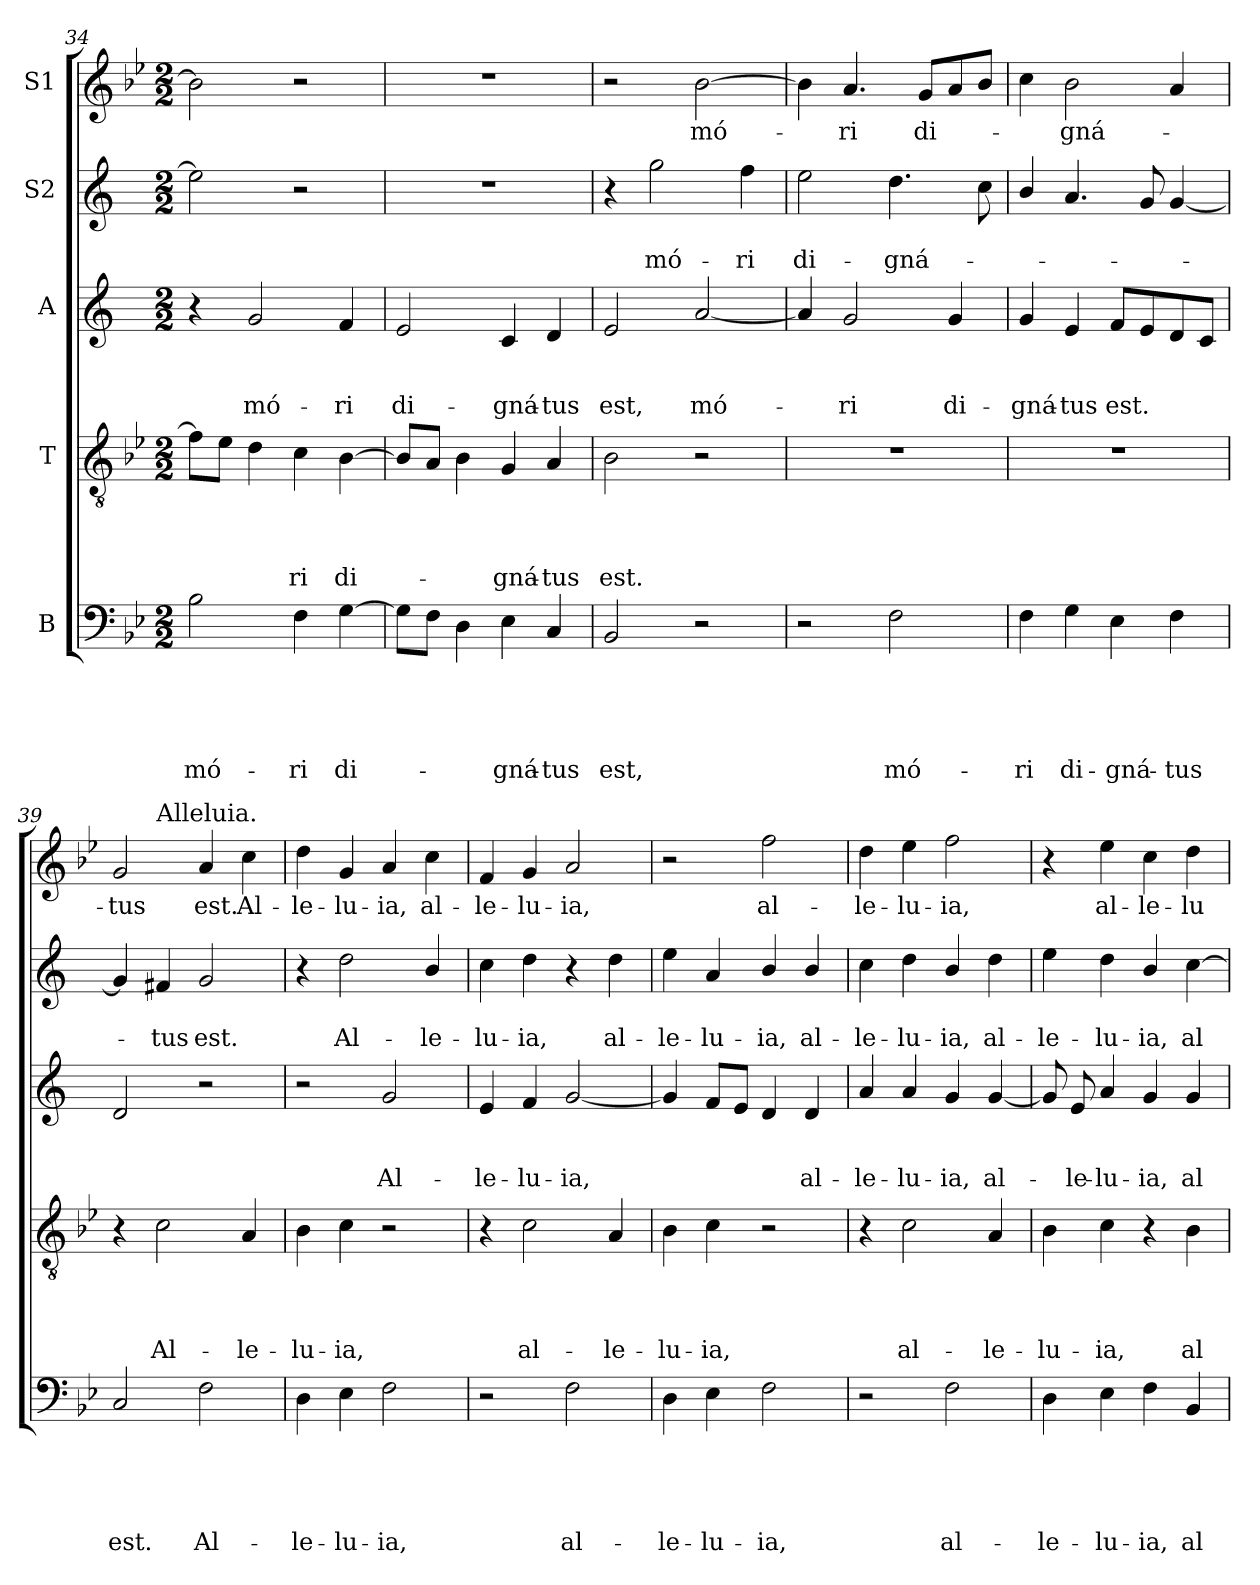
**kern	**text	**text	**text	**text	**text	**kern	**text	**text	**text	**text	**kern	**text	**text	**text	**kern	**text	**text	**kern	**text
*part5	*part5	*part5	*part5	*part5	*part5	*part4	*part4	*part4	*part4	*part4	*part3	*part3	*part3	*part3	*part2	*part2	*part2	*part1	*part1
*staff5	*staff5	*staff5	*staff5	*staff5	*staff5	*staff4	*staff4	*staff4	*staff4	*staff4	*staff3	*staff3	*staff3	*staff3	*staff2	*staff2	*staff2	*staff1	*staff1
*I"B	*	*	*	*	*	*I"T	*	*	*	*	*I"A	*	*	*	*I"S2	*	*	*I"S1	*
*clefF4	*	*	*	*	*	*clefGv2	*	*	*	*	*clefG2	*	*	*	*clefG2	*	*	*clefG2	*
*	*	*	*	*	*	*	*	*	*	*	*ITrd1c2	*	*	*	*ITrd1c2	*	*	*	*
*k[b-e-]	*	*	*	*	*	*k[b-e-]	*	*	*	*	*k[b-e-]	*	*	*	*k[b-e-]	*	*	*k[b-e-]	*
*B-:	*	*	*	*	*	*B-:	*	*	*	*	*B-:	*	*	*	*B-:	*	*	*B-:	*
*M2/2	*	*	*	*	*	*M2/2	*	*	*	*	*M2/2	*	*	*	*M2/2	*	*	*M2/2	*
=34	=34	=34	=34	=34	=34	=34	=34	=34	=34	=34	=34	=34	=34	=34	=34	=34	=34	=34	=34
!	!	!	!	!	!LO:LY:b	!	!	!	!	!	!	!	!	!	!	!	!	!	!
2B-\	.	.	.	.	mó-	8f\L]	.	.	.	.	4r	.	.	.	2dd\]	.	.	2b-\]	.
.	.	.	.	.	.	8e-\J	.	.	.	.	.	.	.	.	.	.	.	.	.
!	!	!	!	!	!	!	!	!	!	!	!	!	!	!LO:LY:b	!	!	!	!	!
.	.	.	.	.	.	4d\	.	.	.	.	2f/	.	.	mó-	.	.	.	.	.
!	!	!	!	!	!LO:LY:b	!	!	!	!	!LO:LY:b	!	!	!	!	!	!	!	!	!
4F\	.	.	.	.	-ri	4c\	.	.	.	-ri	.	.	.	.	2r	.	.	2r	.
!	!	!	!	!	!LO:LY:b	!	!	!	!	!LO:LY:b	!	!	!	!LO:LY:b	!	!	!	!	!
[4G\	.	.	.	.	di-	[4B-\	.	.	.	di-	4e-/	.	.	-ri	.	.	.	.	.
=35	=35	=35	=35	=35	=35	=35	=35	=35	=35	=35	=35	=35	=35	=35	=35	=35	=35	=35	=35
!	!	!	!	!	!	!	!	!	!	!	!	!	!	!LO:LY:b	!	!	!	!	!
8G\L]	.	.	.	.	.	8B-/L]	.	.	.	.	2d/	.	.	di-	1r	.	.	1r	.
8F\J	.	.	.	.	.	8A/J	.	.	.	.	.	.	.	.	.	.	.	.	.
4D\	.	.	.	.	.	4B-\	.	.	.	.	.	.	.	.	.	.	.	.	.
!	!	!	!	!	!LO:LY:b	!	!	!	!	!LO:LY:b	!	!	!	!LO:LY:b	!	!	!	!	!
4E-\	.	.	.	.	-gná-	4G/	.	.	.	-gná-	4B-/	.	.	-gná-	.	.	.	.	.
!	!	!	!	!	!LO:LY:b	!	!	!	!	!LO:LY:b	!	!	!	!LO:LY:b	!	!	!	!	!
4C/	.	.	.	.	-tus	4A/	.	.	.	-tus	4c/	.	.	-tus	.	.	.	.	.
=36	=36	=36	=36	=36	=36	=36	=36	=36	=36	=36	=36	=36	=36	=36	=36	=36	=36	=36	=36
!	!	!	!	!	!LO:LY:b	!	!	!	!	!LO:LY:b	!	!	!	!LO:LY:b	!	!	!	!	!
2BB-/	.	.	.	.	est,	2B-\	.	.	.	est.	2d/	.	.	est,	4r	.	.	2r	.
!	!	!	!	!	!	!	!	!	!	!	!	!	!	!	!	!	!LO:LY:b	!	!
.	.	.	.	.	.	.	.	.	.	.	.	.	.	.	2ff\	.	mó-	.	.
!	!	!	!	!	!	!	!	!	!	!	!	!	!	!LO:LY:b	!	!	!	!	!LO:LY:b
2r	.	.	.	.	.	2r	.	.	.	.	[2g/	.	.	mó-	.	.	.	[2b-\	mó-
!	!	!	!	!	!	!	!	!	!	!	!	!	!	!	!	!	!LO:LY:b	!	!
.	.	.	.	.	.	.	.	.	.	.	.	.	.	.	4ee-\	.	-ri	.	.
=37	=37	=37	=37	=37	=37	=37	=37	=37	=37	=37	=37	=37	=37	=37	=37	=37	=37	=37	=37
!	!	!	!	!	!	!	!	!	!	!	!	!	!	!	!	!	!LO:LY:b	!	!
2r	.	.	.	.	.	1r	.	.	.	.	4g/]	.	.	.	2dd\	.	di-	4b-\]	.
!	!	!	!	!	!	!	!	!	!	!	!	!	!	!LO:LY:b	!	!	!	!	!LO:LY:b
.	.	.	.	.	.	.	.	.	.	.	2f/	.	.	-ri	.	.	.	4.a/	-ri
!	!	!	!	!	!LO:LY:b	!	!	!	!	!	!	!	!	!	!	!	!LO:LY:b	!	!
2F\	.	.	.	.	mó-	.	.	.	.	.	.	.	.	.	4.cc\	.	-gná-	.	.
!	!	!	!	!	!	!	!	!	!	!	!	!	!	!	!	!	!	!	!LO:LY:b
.	.	.	.	.	.	.	.	.	.	.	.	.	.	.	.	.	.	8g/L	di-
!	!	!	!	!	!	!	!	!	!	!	!	!	!	!LO:LY:b	!	!	!	!	!
.	.	.	.	.	.	.	.	.	.	.	4f/	.	.	di-	.	.	.	8a/	.
.	.	.	.	.	.	.	.	.	.	.	.	.	.	.	8b-\	.	.	8b-/J	.
!!LO:PB:g=z
=38	=38	=38	=38	=38	=38	=38	=38	=38	=38	=38	=38	=38	=38	=38	=38	=38	=38	=38	=38
!	!	!	!	!	!LO:LY:b	!	!	!	!	!	!	!	!	!LO:LY:b	!	!	!	!	!
4F\	.	.	.	.	-ri	1r	.	.	.	.	4f/	.	.	-gná-	4a/	.	.	4cc\	.
!	!	!	!	!	!LO:LY:b	!	!	!	!	!	!	!	!	!LO:LY:b	!	!	!	!	!LO:LY:b
4G\	.	.	.	.	di-	.	.	.	.	.	4d/	.	.	-tus	4.g/	.	.	2b-\	-gná-
!	!	!	!	!	!LO:LY:b	!	!	!	!	!	!	!	!	!LO:LY:b	!	!	!	!	!
4E-\	.	.	.	.	-gná-	.	.	.	.	.	8e-/L	.	.	est.	.	.	.	.	.
.	.	.	.	.	.	.	.	.	.	.	8d/	.	.	.	8f/	.	.	.	.
!	!	!	!	!	!LO:LY:b	!	!	!	!	!	!	!	!	!	!	!	!	!	!
4F\	.	.	.	.	-tus	.	.	.	.	.	8c/	.	.	.	[4f/	.	.	4a/	.
.	.	.	.	.	.	.	.	.	.	.	8B-/J	.	.	.	.	.	.	.	.
=39	=39	=39	=39	=39	=39	=39	=39	=39	=39	=39	=39	=39	=39	=39	=39	=39	=39	=39	=39
!	!	!	!	!	!LO:LY:b	!	!	!	!	!	!	!	!	!	!	!	!	!	!LO:LY:b
*	*	*	*	*	*	*	*	*	*	*	*	*	*	*	*	*	*	*^	*
2C/	.	.	.	.	est.	4r	.	.	.	.	2c/	.	.	.	4f/]	.	.	2g/	4ryy	-tus
!	!	!	!	!	!	!	!	!	!	!	!	!	!	!	!	!	!	!	!LO:TX:a:t=Alleluia.	!
!	!	!	!	!	!	!	!	!	!	!LO:LY:b	!	!	!	!	!	!	!LO:LY:b	!	!	!
.	.	.	.	.	.	2c\	.	.	.	Al-	.	.	.	.	4en/	.	-tus	.	2.ryy	.
!	!	!	!	!	!LO:LY:b	!	!	!	!	!	!	!	!	!	!	!	!LO:LY:b	!	!	!LO:LY:b
2F\	.	.	.	.	Al-	.	.	.	.	.	2r	.	.	.	2f/	.	est.	4a/	.	est.
!	!	!	!	!	!	!	!	!	!	!LO:LY:b	!	!	!	!	!	!	!	!	!	!LO:LY:b
.	.	.	.	.	.	4A/	.	.	.	-le-	.	.	.	.	.	.	.	4cc\	.	Al-
=40	=40	=40	=40	=40	=40	=40	=40	=40	=40	=40	=40	=40	=40	=40	=40	=40	=40	=40	=40	=40
!	!	!	!	!	!LO:LY:b	!	!	!	!	!LO:LY:b	!	!	!	!	!	!	!	!	!	!LO:LY:b
*	*	*	*	*	*	*	*	*	*	*	*	*	*	*	*	*	*	*v	*v	*
4D\	.	.	.	.	-le-	4B-\	.	.	.	-lu-	2r	.	.	.	4r	.	.	4dd\	-le-
!	!	!	!	!	!LO:LY:b	!	!	!	!	!LO:LY:b	!	!	!	!	!	!	!LO:LY:b	!	!LO:LY:b
4E-\	.	.	.	.	-lu-	4c\	.	.	.	-ia,	.	.	.	.	2cc\	.	Al-	4g/	-lu-
!	!	!	!	!	!LO:LY:b	!	!	!	!	!	!	!	!	!LO:LY:b	!	!	!	!	!LO:LY:b
2F\	.	.	.	.	-ia,	2r	.	.	.	.	2f/	.	.	Al-	.	.	.	4a/	-ia,
!	!	!	!	!	!	!	!	!	!	!	!	!	!	!	!	!	!LO:LY:b	!	!LO:LY:b
.	.	.	.	.	.	.	.	.	.	.	.	.	.	.	4a/	.	-le-	4cc\	al-
=41	=41	=41	=41	=41	=41	=41	=41	=41	=41	=41	=41	=41	=41	=41	=41	=41	=41	=41	=41
!	!	!	!	!	!	!	!	!	!	!	!	!	!	!LO:LY:b	!	!	!LO:LY:b	!	!LO:LY:b
2r	.	.	.	.	.	4r	.	.	.	.	4d/	.	.	-le-	4b-\	.	-lu-	4f/	-le-
!	!	!	!	!	!	!	!	!	!	!LO:LY:b	!	!	!	!LO:LY:b	!	!	!LO:LY:b	!	!LO:LY:b
.	.	.	.	.	.	2c\	.	.	.	al-	4e-/	.	.	-lu-	4cc\	.	-ia,	4g/	-lu-
!	!	!	!	!	!LO:LY:b	!	!	!	!	!	!	!	!	!LO:LY:b	!	!	!	!	!LO:LY:b
2F\	.	.	.	.	al-	.	.	.	.	.	[2f/	.	.	-ia,	4r	.	.	2a/	-ia,
!	!	!	!	!	!	!	!	!	!	!LO:LY:b	!	!	!	!	!	!	!LO:LY:b	!	!
.	.	.	.	.	.	4A/	.	.	.	-le-	.	.	.	.	4cc\	.	al-	.	.
=42	=42	=42	=42	=42	=42	=42	=42	=42	=42	=42	=42	=42	=42	=42	=42	=42	=42	=42	=42
!	!	!	!	!	!LO:LY:b	!	!	!	!	!LO:LY:b	!	!	!	!	!	!	!LO:LY:b	!	!
4D\	.	.	.	.	-le-	4B-\	.	.	.	-lu-	4f/]	.	.	.	4dd\	.	-le-	2r	.
!	!	!	!	!	!LO:LY:b	!	!	!	!	!LO:LY:b	!	!	!	!	!	!	!LO:LY:b	!	!
4E-\	.	.	.	.	-lu-	4c\	.	.	.	-ia,	8e-/L	.	.	.	4g/	.	-lu-	.	.
.	.	.	.	.	.	.	.	.	.	.	8d/J	.	.	.	.	.	.	.	.
!	!	!	!	!	!LO:LY:b	!	!	!	!	!	!	!	!	!	!	!	!LO:LY:b	!	!LO:LY:b
2F\	.	.	.	.	-ia,	2r	.	.	.	.	4c/	.	.	.	4a/	.	-ia,	2ff\	al-
!	!	!	!	!	!	!	!	!	!	!	!	!	!	!LO:LY:b	!	!	!LO:LY:b	!	!
.	.	.	.	.	.	.	.	.	.	.	4c/	.	.	al-	4a/	.	al-	.	.
=43	=43	=43	=43	=43	=43	=43	=43	=43	=43	=43	=43	=43	=43	=43	=43	=43	=43	=43	=43
!	!	!	!	!	!	!	!	!	!	!	!	!	!	!LO:LY:b	!	!	!LO:LY:b	!	!LO:LY:b
2r	.	.	.	.	.	4r	.	.	.	.	4g/	.	.	-le-	4b-\	.	-le-	4dd\	-le-
!	!	!	!	!	!	!	!	!	!	!LO:LY:b	!	!	!	!LO:LY:b	!	!	!LO:LY:b	!	!LO:LY:b
.	.	.	.	.	.	2c\	.	.	.	al-	4g/	.	.	-lu-	4cc\	.	-lu-	4ee-\	-lu-
!	!	!	!	!	!LO:LY:b	!	!	!	!	!	!	!	!	!LO:LY:b	!	!	!LO:LY:b	!	!LO:LY:b
2F\	.	.	.	.	al-	.	.	.	.	.	4f/	.	.	-ia,	4a/	.	-ia,	2ff\	-ia,
!	!	!	!	!	!	!	!	!	!	!LO:LY:b	!	!	!	!LO:LY:b	!	!	!LO:LY:b	!	!
.	.	.	.	.	.	4A/	.	.	.	-le-	[4f/	.	.	al-	4cc\	.	al-	.	.
!!LO:LB:g=z
=44	=44	=44	=44	=44	=44	=44	=44	=44	=44	=44	=44	=44	=44	=44	=44	=44	=44	=44	=44
!	!	!	!	!	!LO:LY:b	!	!	!	!	!LO:LY:b	!	!	!	!	!	!	!LO:LY:b	!	!
4D\	.	.	.	.	-le-	4B-\	.	.	.	-lu-	8f/]	.	.	.	4dd\	.	-le-	4r	.
!	!	!	!	!	!	!	!	!	!	!	!	!	!	!LO:LY:b	!	!	!	!	!
.	.	.	.	.	.	.	.	.	.	.	8d/	.	.	-le-	.	.	.	.	.
!	!	!	!	!	!LO:LY:b	!	!	!	!	!LO:LY:b	!	!	!	!LO:LY:b	!	!	!LO:LY:b	!	!LO:LY:b
4E-\	.	.	.	.	-lu-	4c\	.	.	.	-ia,	4g/	.	.	-lu-	4cc\	.	-lu-	4ee-\	al-
!	!	!	!	!	!LO:LY:b	!	!	!	!	!	!	!	!	!LO:LY:b	!	!	!LO:LY:b	!	!LO:LY:b
4F\	.	.	.	.	-ia,	4r	.	.	.	.	4f/	.	.	-ia,	4a/	.	-ia,	4cc\	-le-
!	!	!	!	!	!LO:LY:b	!	!	!	!	!LO:LY:b	!	!	!	!LO:LY:b	!	!	!LO:LY:b	!	!LO:LY:b
4BB-/	.	.	.	.	al-	4B-\	.	.	.	al-	4f/	.	.	al-	[4b-\	.	al-	4dd\	-lu-
=	=	=	=	=	=	=	=	=	=	=	=	=	=	=	=	=	=	=	=
*-	*-	*-	*-	*-	*-	*-	*-	*-	*-	*-	*-	*-	*-	*-	*-	*-	*-	*-	*-
